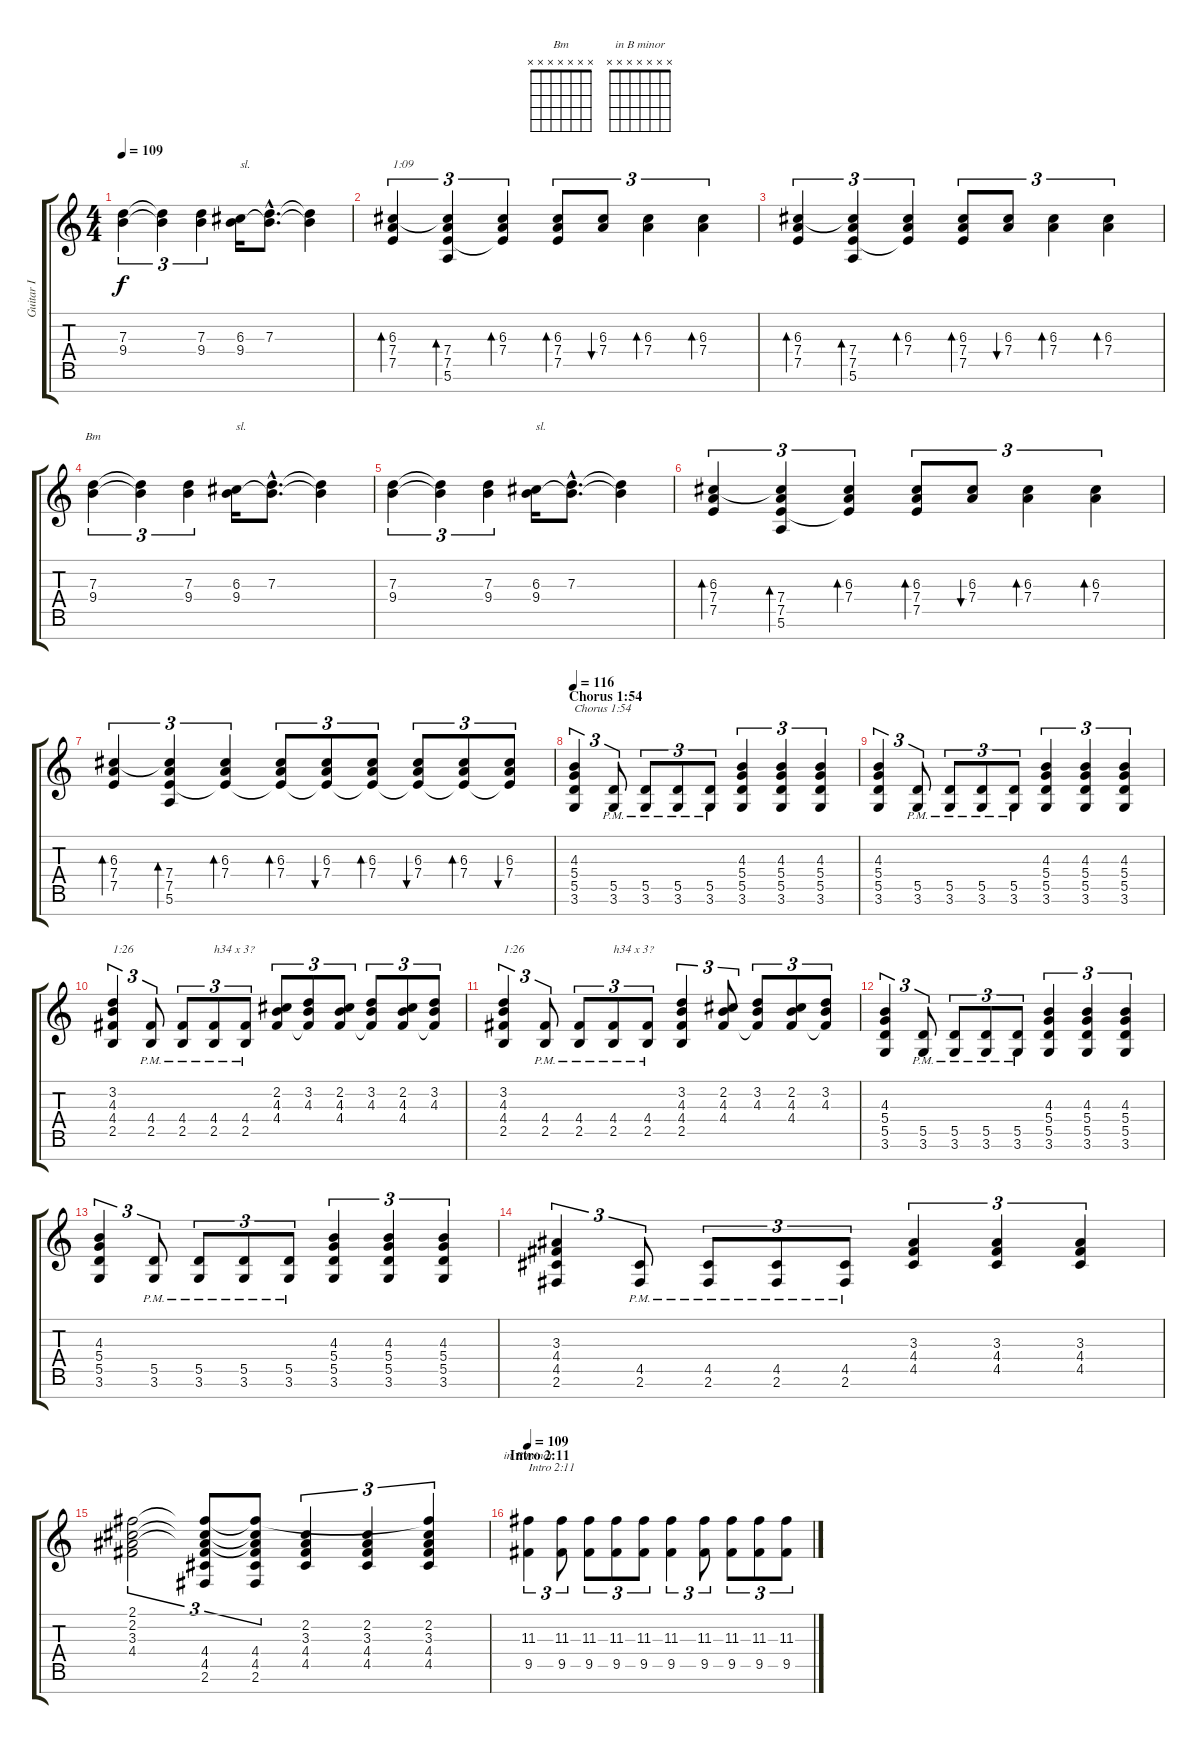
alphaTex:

\track ("Guitar I" "Guitar I") {instrument distortionguitar}
\staff {score tabs}
\tuning (E4 B3 G3 D3 A2 E2 B1) {hide}
\chord ("Bm" x x x x x x x)
\chord ("in B minor" x x x x x x x)
\ts (4 4)
\tempo 109
\clef g2
\ks c
(7.3 9.4).4{tu (3 2) dy f} (7.3{t} 9.4{t}).4{tu (3 2)} (7.3 9.4).4{tu (3 2)} (6.3 9.4).16{txt "sl."} (7.3{hac} 9.4{hac t}).8{d} (7.3{t} 9.4{t}).4 |
(6.3 7.4 7.5).4{tu (3 2) bd 30 txt "1:09"} (6.3{t} 7.4 7.5 5.6).4{tu (3 2) bd 30} (6.3 7.4 7.5{t}).4{tu (3 2) bd 30} (6.3 7.4 7.5).8{tu (3 2) bd 30} (6.3 7.4).8{tu (3 2) bu 30} (6.3 7.4).4{tu (3 2) bd 30} (6.3 7.4).4{tu (3 2) bd 30} |
(6.3 7.4 7.5).4{tu (3 2) bd 30} (6.3{t} 7.4 7.5 5.6).4{tu (3 2) bd 30} (6.3 7.4 7.5{t}).4{tu (3 2) bd 30} (6.3 7.4 7.5).8{tu (3 2) bd 30} (6.3 7.4).8{tu (3 2) bu 30} (6.3 7.4).4{tu (3 2) bd 30} (6.3 7.4).4{tu (3 2) bd 30} |
(7.3 9.4).4{tu (3 2) ch "Bm"} (7.3{t} 9.4{t}).4{tu (3 2)} (7.3 9.4).4{tu (3 2)} (6.3 9.4).16{txt "sl."} (7.3{hac} 9.4{hac t}).8{d} (7.3{t} 9.4{t}).4 |
(7.3 9.4).4{tu (3 2)} (7.3{t} 9.4{t}).4{tu (3 2)} (7.3 9.4).4{tu (3 2)} (6.3 9.4).16{txt "sl."} (7.3{hac} 9.4{hac t}).8{d} (7.3{t} 9.4{t}).4 |
(6.3 7.4 7.5).4{tu (3 2) bd 30} (6.3{t} 7.4 7.5 5.6).4{tu (3 2) bd 30} (6.3 7.4 7.5{t}).4{tu (3 2) bd 30} (6.3 7.4 7.5).8{tu (3 2) bd 30} (6.3 7.4).8{tu (3 2) bu 30} (6.3 7.4).4{tu (3 2) bd 30} (6.3 7.4).4{tu (3 2) bd 30} |
(6.3 7.4 7.5).4{tu (3 2) bd 30} (6.3{t} 7.4 7.5 5.6).4{tu (3 2) bd 30} (6.3 7.4 7.5{t}).4{tu (3 2) bd 30} (6.3 7.4 7.5{t}).8{tu (3 2) bd 30} (6.3 7.4 7.5{t}).8{tu (3 2) bu 30} (6.3 7.4 7.5{t}).8{tu (3 2) bd 30} (6.3 7.4 7.5{t}).8{tu (3 2) bu 30} (6.3 7.4 7.5{t}).8{tu (3 2) bd 30} (6.3 7.4 7.5{t}).8{tu (3 2) bu 30} |
\section ("" "Chorus 1:54")
\tempo 116
(4.3 5.4 5.5 3.6).4{tu (3 2) txt "Chorus 1:54"} (5.5{pm} 3.6{pm}).8{tu (3 2)} (5.5{pm} 3.6{pm}).8{tu (3 2)} (5.5{pm} 3.6{pm}).8{tu (3 2)} (5.5{pm} 3.6{pm}).8{tu (3 2)} (4.3 5.4 5.5 3.6).4{tu (3 2)} (4.3 5.4 5.5 3.6).4{tu (3 2)} (4.3 5.4 5.5 3.6).4{tu (3 2)} |
(4.3 5.4 5.5 3.6).4{tu (3 2)} (5.5{pm} 3.6{pm}).8{tu (3 2)} (5.5{pm} 3.6{pm}).8{tu (3 2)} (5.5{pm} 3.6{pm}).8{tu (3 2)} (5.5{pm} 3.6{pm}).8{tu (3 2)} (4.3 5.4 5.5 3.6).4{tu (3 2)} (4.3 5.4 5.5 3.6).4{tu (3 2)} (4.3 5.4 5.5 3.6).4{tu (3 2)} |
(3.2 4.3 4.4 2.5).4{tu (3 2) txt "1:26"} (4.4{pm} 2.5{pm}).8{tu (3 2)} (4.4{pm} 2.5{pm}).8{tu (3 2)} (4.4{pm} 2.5{pm}).8{tu (3 2) txt "h34 x 3?"} (4.4{pm} 2.5{pm}).8{tu (3 2)} (2.2 4.3 4.4).8{tu (3 2)} (3.2 4.3 4.4{t}).8{tu (3 2)} (2.2 4.3 4.4).8{tu (3 2)} (3.2 4.3 4.4{t}).8{tu (3 2)} (2.2 4.3 4.4).8{tu (3 2)} (3.2 4.3 4.4{t}).8{tu (3 2)} |
(3.2 4.3 4.4 2.5).4{tu (3 2) txt "1:26"} (4.4{pm} 2.5{pm}).8{tu (3 2)} (4.4{pm} 2.5{pm}).8{tu (3 2)} (4.4{pm} 2.5{pm}).8{tu (3 2) txt "h34 x 3?"} (4.4{pm} 2.5{pm}).8{tu (3 2)} (3.2 4.3 4.4 2.5).4{tu (3 2)} (2.2 4.3 4.4).8{tu (3 2)} (3.2 4.3 4.4{t}).8{tu (3 2)} (2.2 4.3 4.4).8{tu (3 2)} (3.2 4.3 4.4{t}).8{tu (3 2)} |
(4.3 5.4 5.5 3.6).4{tu (3 2)} (5.5{pm} 3.6{pm}).8{tu (3 2)} (5.5{pm} 3.6{pm}).8{tu (3 2)} (5.5{pm} 3.6{pm}).8{tu (3 2)} (5.5{pm} 3.6{pm}).8{tu (3 2)} (4.3 5.4 5.5 3.6).4{tu (3 2)} (4.3 5.4 5.5 3.6).4{tu (3 2)} (4.3 5.4 5.5 3.6).4{tu (3 2)} |
(4.3 5.4 5.5 3.6).4{tu (3 2)} (5.5{pm} 3.6{pm}).8{tu (3 2)} (5.5{pm} 3.6{pm}).8{tu (3 2)} (5.5{pm} 3.6{pm}).8{tu (3 2)} (5.5{pm} 3.6{pm}).8{tu (3 2)} (4.3 5.4 5.5 3.6).4{tu (3 2)} (4.3 5.4 5.5 3.6).4{tu (3 2)} (4.3 5.4 5.5 3.6).4{tu (3 2)} |
(3.3 4.4 4.5 2.6).4{tu (3 2)} (4.5{pm} 2.6{pm}).8{tu (3 2)} (4.5{pm} 2.6{pm}).8{tu (3 2)} (4.5{pm} 2.6{pm}).8{tu (3 2)} (4.5{pm} 2.6{pm}).8{tu (3 2)} (3.3 4.4 4.5).4{tu (3 2)} (3.3 4.4 4.5).4{tu (3 2)} (3.3 4.4 4.5).4{tu (3 2)} |
(2.1 2.2 3.3 4.4).2{tu (3 2)} (2.1{t} 2.2{t} 3.3{t} 4.4 4.5 2.6).8{tu (3 2)} (2.1{t} 2.2{t} 3.3{t} 4.4 4.5 2.6).8{tu (3 2)} (2.2 3.3 4.4 4.5).4{tu (3 2)} (2.2 3.3 4.4 4.5).4{tu (3 2)} (2.1{t} 2.2 3.3 4.4 4.5).4{tu (3 2)} |
\section ("" "Intro 2:11")
\tempo 109
(11.3 9.5).4{tu (3 2) ch "in B minor" txt "Intro 2:11" instrument distortionguitar} (11.3 9.5).8{tu (3 2)} (11.3 9.5).8{tu (3 2)} (11.3 9.5).8{tu (3 2)} (11.3 9.5).8{tu (3 2)} (11.3 9.5).4{tu (3 2)} (11.3 9.5).8{tu (3 2)} (11.3 9.5).8{tu (3 2)} (11.3 9.5).8{tu (3 2)} (11.3 9.5).8{tu (3 2)}
